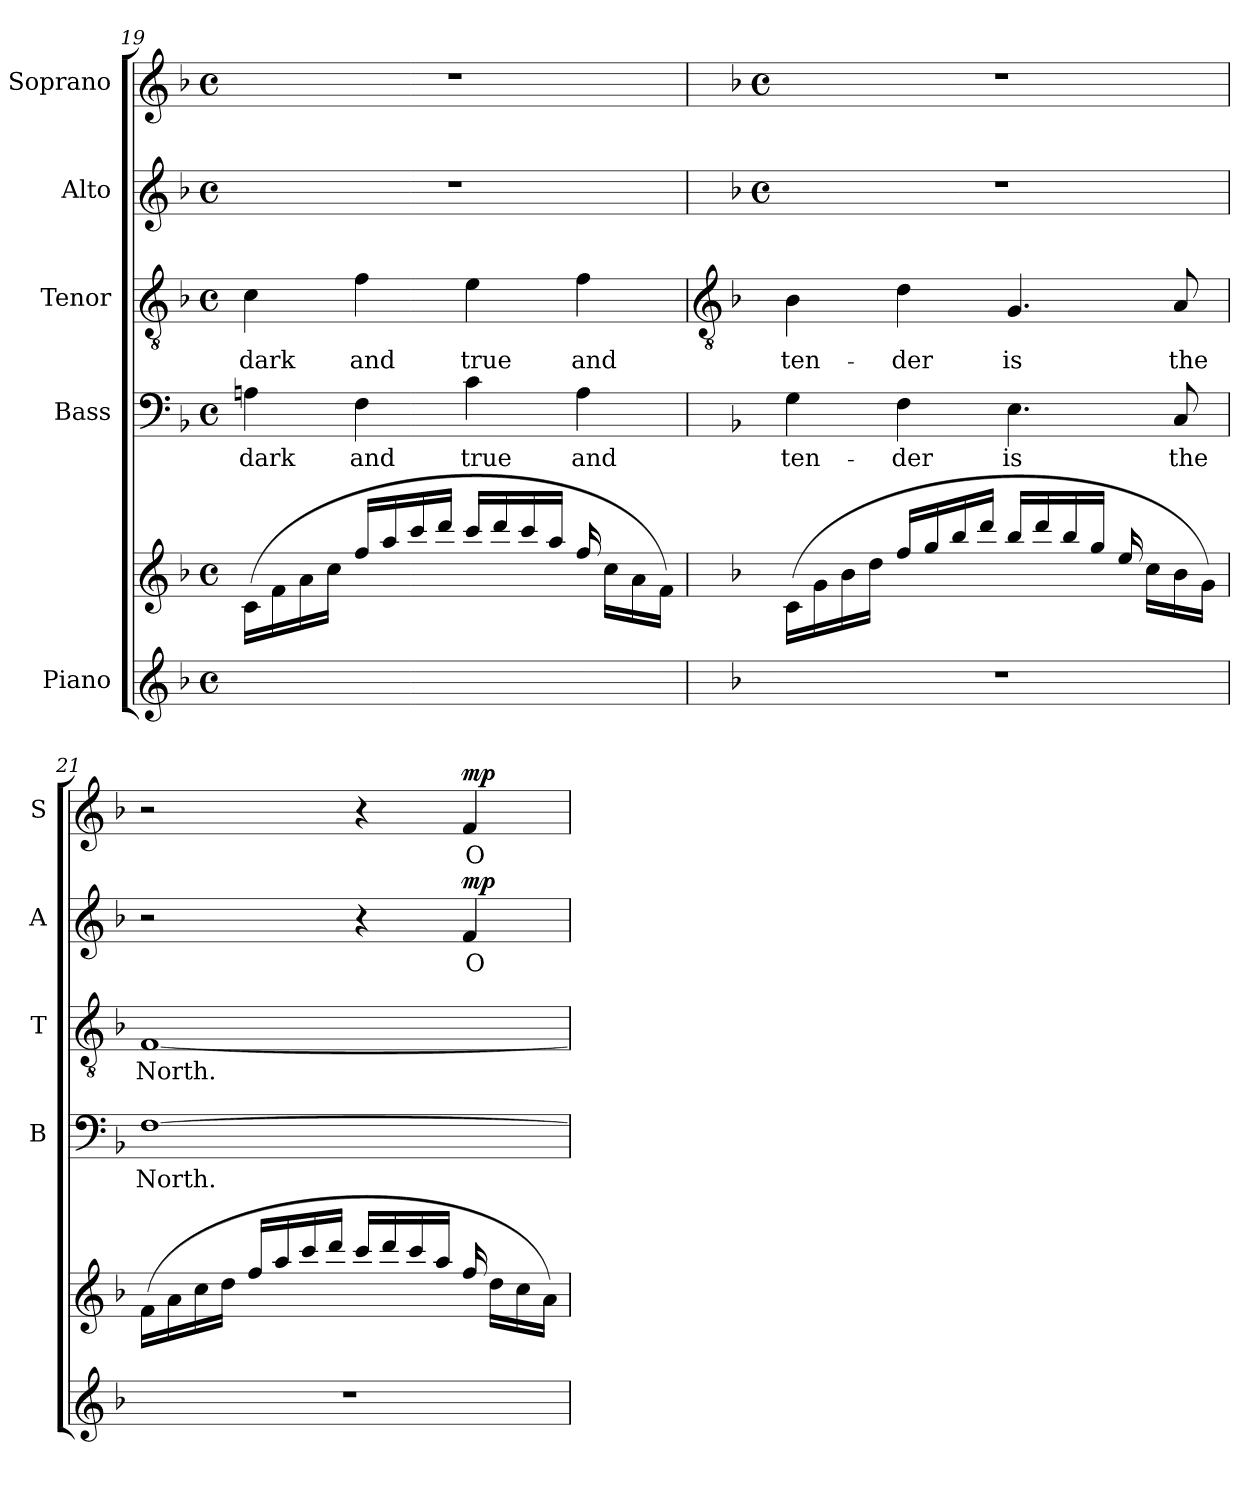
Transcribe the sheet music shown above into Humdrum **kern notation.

**kern	**kern	**kern	**text	**kern	**text	**kern	**text	**dynam	**kern	**text	**dynam
*part5	*part5	*part4	*part4	*part3	*part3	*part2	*part2	*part2	*part1	*part1	*part1
*staff6	*staff5	*staff4	*staff4	*staff3	*staff3	*staff2	*staff2	*staff2	*staff1	*staff1	*staff1
*I"Piano	*	*I"Bass	*	*I"Tenor	*	*I"Alto	*	*	*I"Soprano	*	*
*	*	*I'B	*	*I'T	*	*I'A	*	*	*I'S	*	*
*clefG2	*clefG2	*clefF4	*	*clefGv2	*	*clefG2	*	*	*clefG2	*	*
*k[b-]	*k[b-]	*k[b-]	*	*k[b-]	*	*k[b-]	*	*	*k[b-]	*	*
*F:	*F:	*F:	*	*F:	*	*F:	*	*	*F:	*	*
*M4/4	*M4/4	*M4/4	*	*M4/4	*	*M4/4	*	*	*M4/4	*	*
*met(c)	*met(c)	*met(c)	*	*met(c)	*	*met(c)	*	*	*met(c)	*	*
=19	=19	=19	=19	=19	=19	=19	=19	=19	=19	=19	=19
!	!	!	!LO:LY:b	!	!LO:LY:b	!	!	!	!	!	!
1ryy	(>16c\LL	4An	dark	4c	dark	1r	.	.	1r	.	.
.	16f\	.	.	.	.	.	.	.	.	.	.
.	16a\	.	.	.	.	.	.	.	.	.	.
.	16ccJJ	.	.	.	.	.	.	.	.	.	.
!	!	!	!LO:LY:b	!	!LO:LY:b	!	!	!	!	!	!
.	16ff/LL	4F	and	4f	and	.	.	.	.	.	.
.	16aa/	.	.	.	.	.	.	.	.	.	.
.	16ccc/	.	.	.	.	.	.	.	.	.	.
.	16ddd/JJ	.	.	.	.	.	.	.	.	.	.
!	!	!	!LO:LY:b	!	!LO:LY:b	!	!	!	!	!	!
.	16ccc/LL	4c	true	4e	true	.	.	.	.	.	.
.	16ddd/	.	.	.	.	.	.	.	.	.	.
.	16ccc/	.	.	.	.	.	.	.	.	.	.
.	16aa/JJ	.	.	.	.	.	.	.	.	.	.
!	!	!	!LO:LY:b	!	!LO:LY:b	!	!	!	!	!	!
.	16ff/	4A	and	4f	and	.	.	.	.	.	.
.	16cc\LL	.	.	.	.	.	.	.	.	.	.
.	16a\	.	.	.	.	.	.	.	.	.	.
.	16f\JJ)	.	.	.	.	.	.	.	.	.	.
!!LO:LB:g=z
=20	=20	=20	=20	=20	=20	=20	=20	=20	=20	=20	=20
*	*	*	*	*clefGv2	*	*	*	*	*	*	*
*	*	*	*	*	*	*k[b-]	*	*	*k[b-]	*	*
*	*	*	*	*	*	*F:	*	*	*F:	*	*
*	*	*	*	*	*	*M4/4	*	*	*M4/4	*	*
*	*	*	*	*	*	*met(c)	*	*	*met(c)	*	*
!	!	!	!LO:LY:b	!	!LO:LY:b	!	!	!	!	!	!
1r	(>16c\LL	4G	ten-	4B-	ten-	1r	.	.	1r	.	.
.	16g\	.	.	.	.	.	.	.	.	.	.
.	16b-	.	.	.	.	.	.	.	.	.	.
.	16ddJJ	.	.	.	.	.	.	.	.	.	.
!	!	!	!LO:LY:b	!	!LO:LY:b	!	!	!	!	!	!
.	16ff/LL	4F	-der	4d	-der	.	.	.	.	.	.
.	16gg/	.	.	.	.	.	.	.	.	.	.
.	16bb-/	.	.	.	.	.	.	.	.	.	.
.	16ddd/JJ	.	.	.	.	.	.	.	.	.	.
!	!	!	!LO:LY:b	!	!LO:LY:b	!	!	!	!	!	!
.	16bb-/LL	4.E	is	4.G	is	.	.	.	.	.	.
.	16ddd/	.	.	.	.	.	.	.	.	.	.
.	16bb-/	.	.	.	.	.	.	.	.	.	.
.	16gg/JJ	.	.	.	.	.	.	.	.	.	.
.	16ee/	.	.	.	.	.	.	.	.	.	.
.	16cc\LL	.	.	.	.	.	.	.	.	.	.
!	!	!	!LO:LY:b	!	!LO:LY:b	!	!	!	!	!	!
.	16b-\	8C	the	8A	the	.	.	.	.	.	.
.	16g\JJ)	.	.	.	.	.	.	.	.	.	.
=21	=21	=21	=21	=21	=21	=21	=21	=21	=21	=21	=21
!	!	!	!LO:LY:b	!	!LO:LY:b	!	!	!	!	!	!
1r	(>16f\LL	[1F	North.	[1F	North.	2r	.	.	2r	.	.
.	16a\	.	.	.	.	.	.	.	.	.	.
.	16cc	.	.	.	.	.	.	.	.	.	.
.	16ddJJ	.	.	.	.	.	.	.	.	.	.
.	16ff/LL	.	.	.	.	.	.	.	.	.	.
.	16aa/	.	.	.	.	.	.	.	.	.	.
.	16ccc/	.	.	.	.	.	.	.	.	.	.
.	16ddd/JJ	.	.	.	.	.	.	.	.	.	.
.	16ccc/LL	.	.	.	.	4r	.	.	4r	.	.
.	16ddd/	.	.	.	.	.	.	.	.	.	.
.	16ccc/	.	.	.	.	.	.	.	.	.	.
.	16aa/JJ	.	.	.	.	.	.	.	.	.	.
!	!	!	!	!	!	!	!LO:LY:b	!LO:DY:b	!	!LO:LY:b	!LO:DY:b
.	16ff/	.	.	.	.	4f	O	mp	4f	O	mp
.	16ddLL	.	.	.	.	.	.	.	.	.	.
.	16cc	.	.	.	.	.	.	.	.	.	.
.	16aJJ)	.	.	.	.	.	.	.	.	.	.
=	=	=	=	=	=	=	=	=	=	=	=
*-	*-	*-	*-	*-	*-	*-	*-	*-	*-	*-	*-
